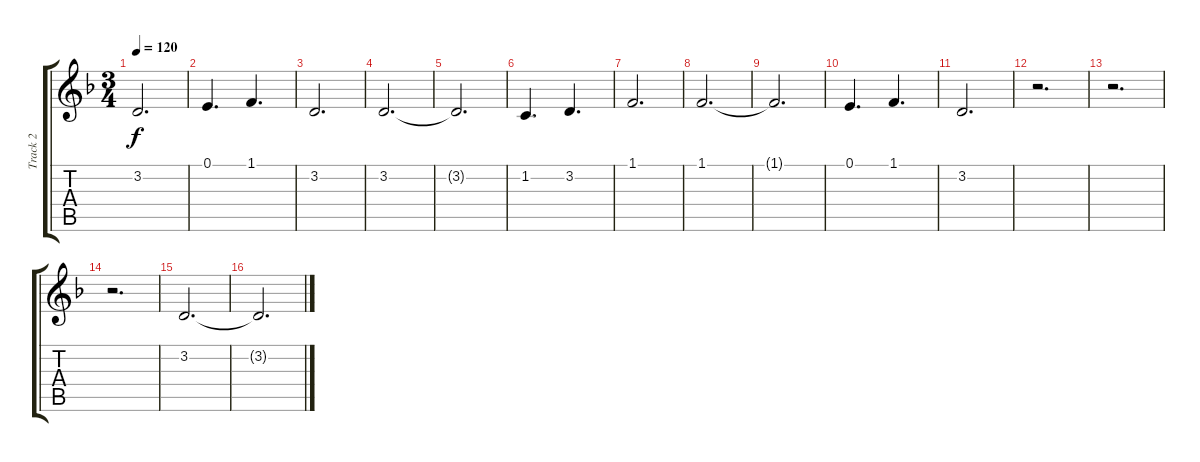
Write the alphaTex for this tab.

\track ("Track 2" "Track 2") {instrument cello}
\staff {score tabs}
\tuning (E4 B3 G3 D3 A2 E2) {hide}
\ts (3 4)
\tempo 120
\clef g2
\ks dminor
3.2{t}.2{d dy f} |
0.1.4{d} 1.1.4{d} |
3.2.2{d} |
3.2.2{d} |
3.2{t}.2{d} |
1.2.4{d} 3.2.4{d} |
1.1.2{d} |
1.1.2{d} |
1.1{t}.2{d} |
0.1.4{d} 1.1.4{d} |
3.2.2{d} |
r.2{d} |
r.2{d} |
r.2{d} |
3.2.2{d} |
3.2{t}.2{d}
